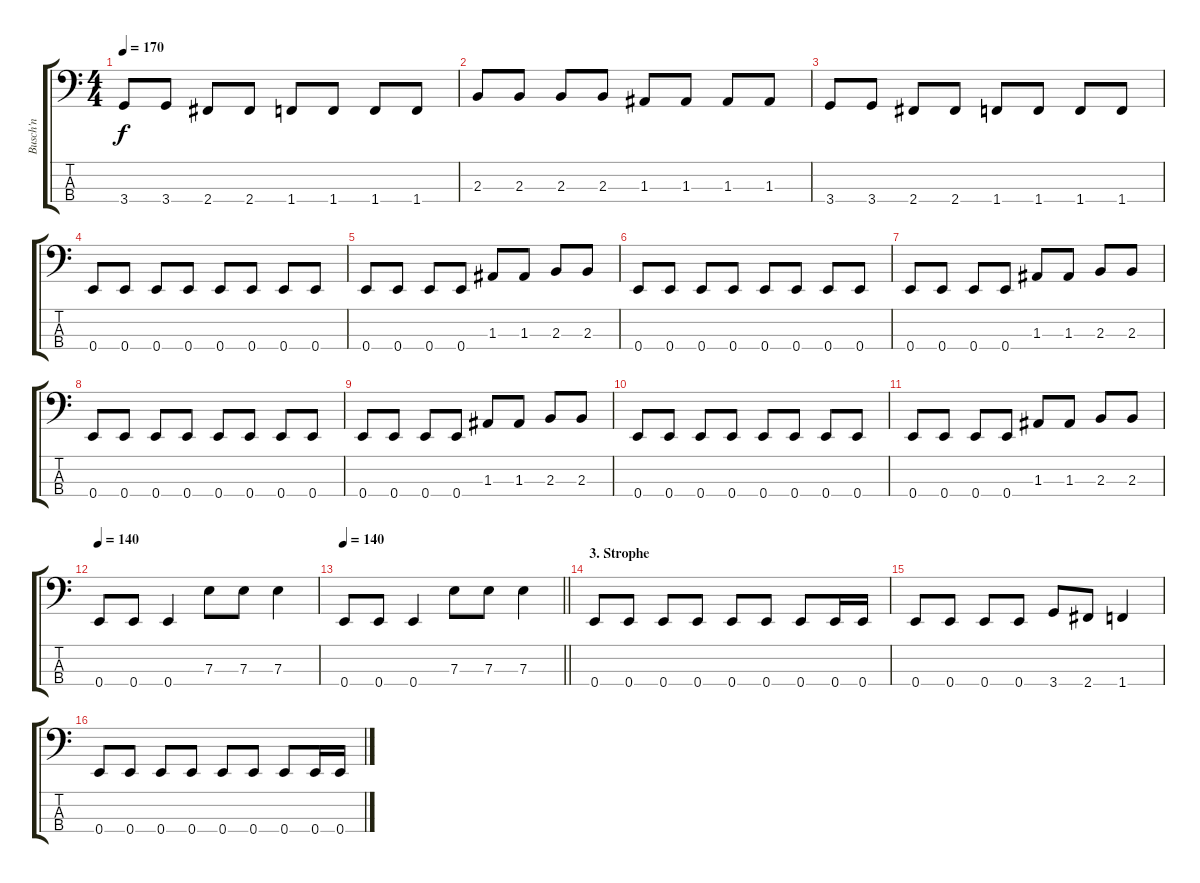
\track ("Busch'n" "Busch'n") {instrument electricbasspick}
\staff {score tabs}
\tuning (G2 D2 A1 E1) {hide}
\ts (4 4)
\tempo 170
\clef f4
\ks c
3.4.8{dy f} 3.4.8 2.4.8 2.4.8 1.4.8 1.4.8 1.4.8 1.4.8 |
2.3.8 2.3.8 2.3.8 2.3.8 1.3.8 1.3.8 1.3.8 1.3.8 |
3.4.8 3.4.8 2.4.8 2.4.8 1.4.8 1.4.8 1.4.8 1.4.8 |
0.4.8 0.4.8 0.4.8 0.4.8 0.4.8 0.4.8 0.4.8 0.4.8 |
0.4.8 0.4.8 0.4.8 0.4.8 1.3.8 1.3.8 2.3.8 2.3.8 |
0.4.8 0.4.8 0.4.8 0.4.8 0.4.8 0.4.8 0.4.8 0.4.8 |
0.4.8 0.4.8 0.4.8 0.4.8 1.3.8 1.3.8 2.3.8 2.3.8 |
0.4.8 0.4.8 0.4.8 0.4.8 0.4.8 0.4.8 0.4.8 0.4.8 |
0.4.8 0.4.8 0.4.8 0.4.8 1.3.8 1.3.8 2.3.8 2.3.8 |
0.4.8 0.4.8 0.4.8 0.4.8 0.4.8 0.4.8 0.4.8 0.4.8 |
0.4.8 0.4.8 0.4.8 0.4.8 1.3.8 1.3.8 2.3.8 2.3.8 |
\tempo 140
0.4.8 0.4.8 0.4.4 7.3.8 7.3.8 7.3.4 |
\tempo 140
\barLineRight lightlight
0.4.8 0.4.8 0.4.4 7.3.8 7.3.8 7.3.4 |
\section ("" "3. Strophe")
0.4.8 0.4.8 0.4.8 0.4.8 0.4.8 0.4.8 0.4.8 0.4.16 0.4.16 |
0.4.8 0.4.8 0.4.8 0.4.8 3.4.8 2.4.8 1.4.4 |
0.4.8 0.4.8 0.4.8 0.4.8 0.4.8 0.4.8 0.4.8 0.4.16 0.4.16
